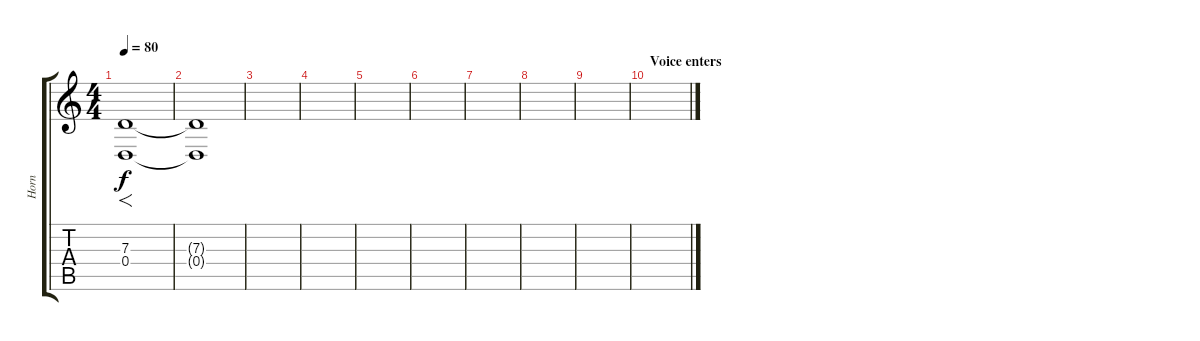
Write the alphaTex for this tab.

\track ("Horn" "Horn") {instrument englishhorn}
\staff {score tabs}
\tuning (E4 B3 G3 D3 A2 E2) {hide}
\ts (4 4)
\tempo 80
\clef g2
\ks c
(7.3 0.4).1{f dy f instrument englishhorn} |
(7.3{t} 0.4{t}).1 |
|
|
|
|
|
|
|
\section ("" "Voice enters")
